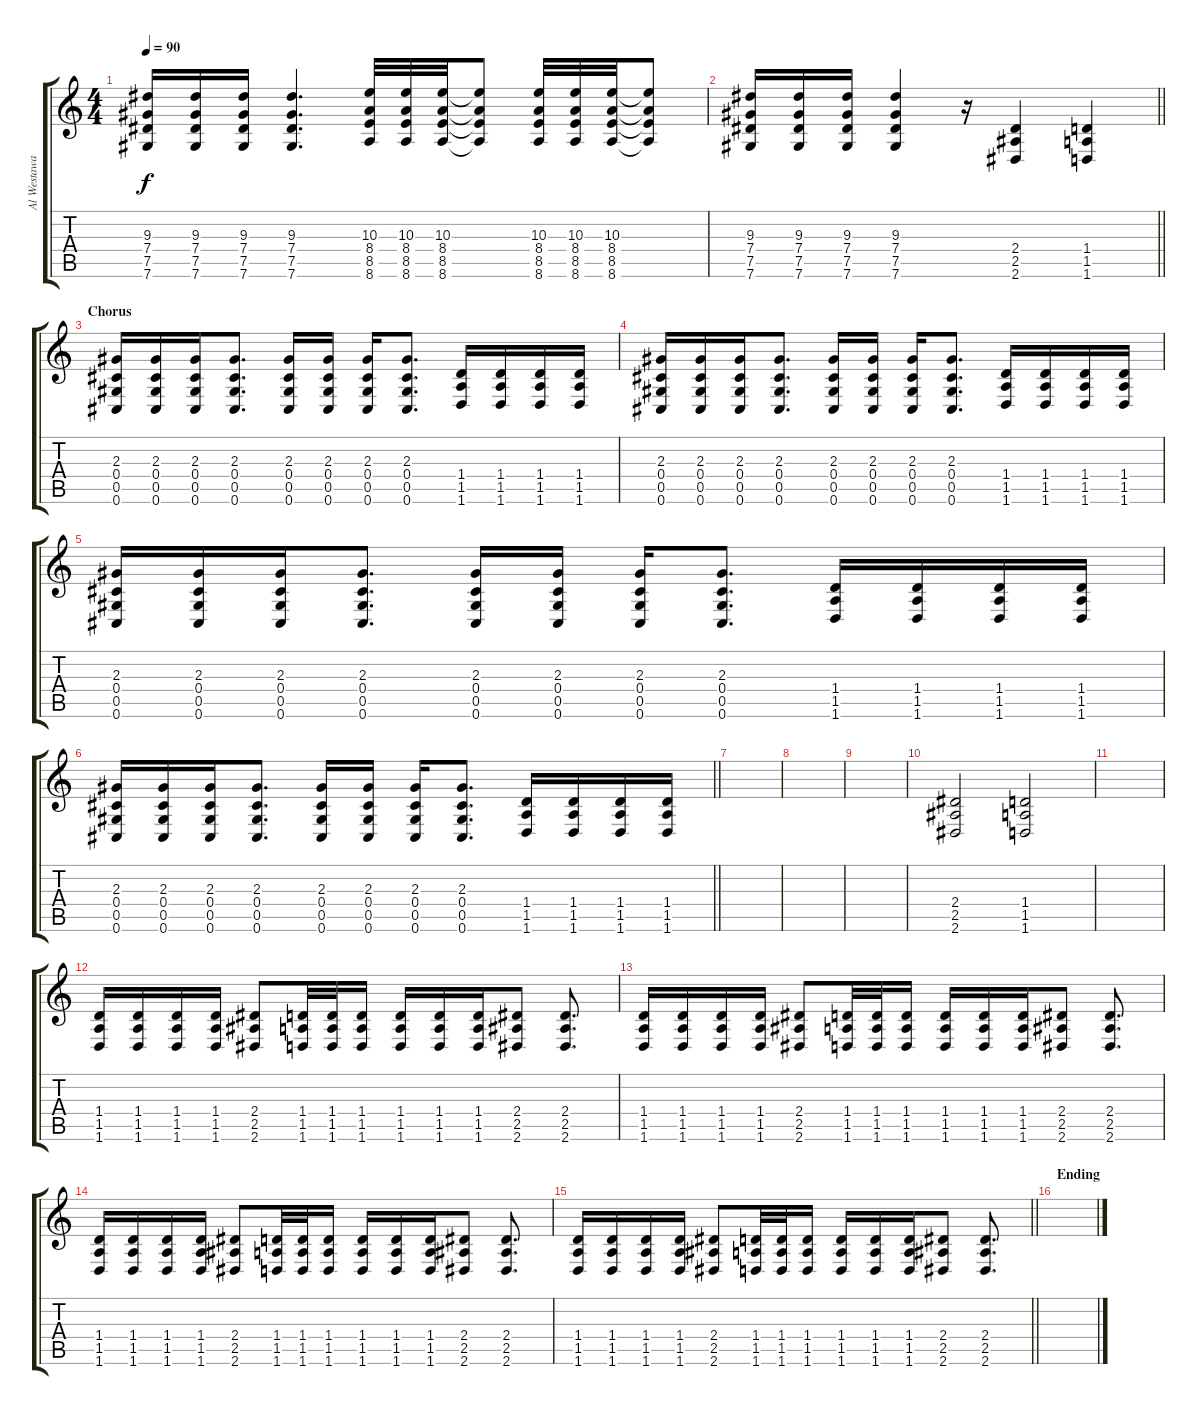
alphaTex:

\track ("Al Westaway" "Al Westawa") {instrument distortionguitar}
\staff {score tabs}
\tuning (Eb4 Bb3 Gb3 Db3 Ab2 Db2) {hide}
\ts (4 4)
\tempo 90
\clef g2
\ks c
(9.3 7.4 7.5 7.6).16{dy f} (9.3 7.4 7.5 7.6).16 (9.3 7.4 7.5 7.6).16 (9.3 7.4 7.5 7.6).4{d} (10.3 8.4 8.5 8.6).32 (10.3 8.4 8.5 8.6).32 (10.3 8.4 8.5 8.6).32 (10.3{t} 8.4{t} 8.5{t} 8.6{t}).8 (10.3 8.4 8.5 8.6).32 (10.3 8.4 8.5 8.6).32 (10.3 8.4 8.5 8.6).32 (10.3{t} 8.4{t} 8.5{t} 8.6{t}).8 |
\barLineRight lightlight
(9.3 7.4 7.5 7.6).16 (9.3 7.4 7.5 7.6).16 (9.3 7.4 7.5 7.6).16 (9.3 7.4 7.5 7.6).4 r.16 (2.4 2.5 2.6).4 (1.4 1.5 1.6).4 |
\section ("" "Chorus")
(2.3 0.4 0.5 0.6).16 (2.3 0.4 0.5 0.6).16 (2.3 0.4 0.5 0.6).16 (2.3 0.4 0.5 0.6).8{d} (2.3 0.4 0.5 0.6).16 (2.3 0.4 0.5 0.6).16 (2.3 0.4 0.5 0.6).16 (2.3 0.4 0.5 0.6).8{d} (1.4 1.5 1.6).16 (1.4 1.5 1.6).16 (1.4 1.5 1.6).16 (1.4 1.5 1.6).16 |
(2.3 0.4 0.5 0.6).16 (2.3 0.4 0.5 0.6).16 (2.3 0.4 0.5 0.6).16 (2.3 0.4 0.5 0.6).8{d} (2.3 0.4 0.5 0.6).16 (2.3 0.4 0.5 0.6).16 (2.3 0.4 0.5 0.6).16 (2.3 0.4 0.5 0.6).8{d} (1.4 1.5 1.6).16 (1.4 1.5 1.6).16 (1.4 1.5 1.6).16 (1.4 1.5 1.6).16 |
(2.3 0.4 0.5 0.6).16 (2.3 0.4 0.5 0.6).16 (2.3 0.4 0.5 0.6).16 (2.3 0.4 0.5 0.6).8{d} (2.3 0.4 0.5 0.6).16 (2.3 0.4 0.5 0.6).16 (2.3 0.4 0.5 0.6).16 (2.3 0.4 0.5 0.6).8{d} (1.4 1.5 1.6).16 (1.4 1.5 1.6).16 (1.4 1.5 1.6).16 (1.4 1.5 1.6).16 |
\barLineRight lightlight
(2.3 0.4 0.5 0.6).16 (2.3 0.4 0.5 0.6).16 (2.3 0.4 0.5 0.6).16 (2.3 0.4 0.5 0.6).8{d} (2.3 0.4 0.5 0.6).16 (2.3 0.4 0.5 0.6).16 (2.3 0.4 0.5 0.6).16 (2.3 0.4 0.5 0.6).8{d} (1.4 1.5 1.6).16 (1.4 1.5 1.6).16 (1.4 1.5 1.6).16 (1.4 1.5 1.6).16 |
|
|
|
(2.4 2.5 2.6).2 (1.4 1.5 1.6).2 |
|
(1.4 1.5 1.6).16 (1.4 1.5 1.6).16 (1.4 1.5 1.6).16 (1.4 1.5 1.6).16 (2.4 2.5 2.6).8 (1.4 1.5 1.6).32 (1.4 1.5 1.6).32 (1.4 1.5 1.6).16 (1.4 1.5 1.6).16 (1.4 1.5 1.6).16 (1.4 1.5 1.6).16 (2.4 2.5 2.6).8 (2.4 2.5 2.6).8{d} |
(1.4 1.5 1.6).16 (1.4 1.5 1.6).16 (1.4 1.5 1.6).16 (1.4 1.5 1.6).16 (2.4 2.5 2.6).8 (1.4 1.5 1.6).32 (1.4 1.5 1.6).32 (1.4 1.5 1.6).16 (1.4 1.5 1.6).16 (1.4 1.5 1.6).16 (1.4 1.5 1.6).16 (2.4 2.5 2.6).8 (2.4 2.5 2.6).8{d} |
(1.4 1.5 1.6).16 (1.4 1.5 1.6).16 (1.4 1.5 1.6).16 (1.4 1.5 1.6).16 (2.4 2.5 2.6).8 (1.4 1.5 1.6).32 (1.4 1.5 1.6).32 (1.4 1.5 1.6).16 (1.4 1.5 1.6).16 (1.4 1.5 1.6).16 (1.4 1.5 1.6).16 (2.4 2.5 2.6).8 (2.4 2.5 2.6).8{d} |
\barLineRight lightlight
(1.4 1.5 1.6).16 (1.4 1.5 1.6).16 (1.4 1.5 1.6).16 (1.4 1.5 1.6).16 (2.4 2.5 2.6).8 (1.4 1.5 1.6).32 (1.4 1.5 1.6).32 (1.4 1.5 1.6).16 (1.4 1.5 1.6).16 (1.4 1.5 1.6).16 (1.4 1.5 1.6).16 (2.4 2.5 2.6).8 (2.4 2.5 2.6).8{d} |
\section ("" "Ending ")
